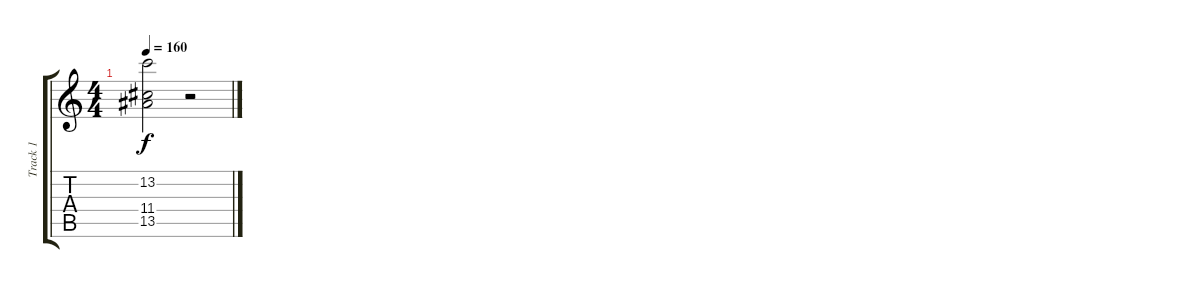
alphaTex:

\track ("Track 1" "Track 1") {instrument electricguitarjazz}
\staff {score tabs}
\tuning (E4 B3 G3 D3 A2 D2) {hide}
\ts (4 4)
\tempo 160
\clef g2
\ks c
(13.2{t} 11.4{t} 13.5{t}).2{dy f} r.2
